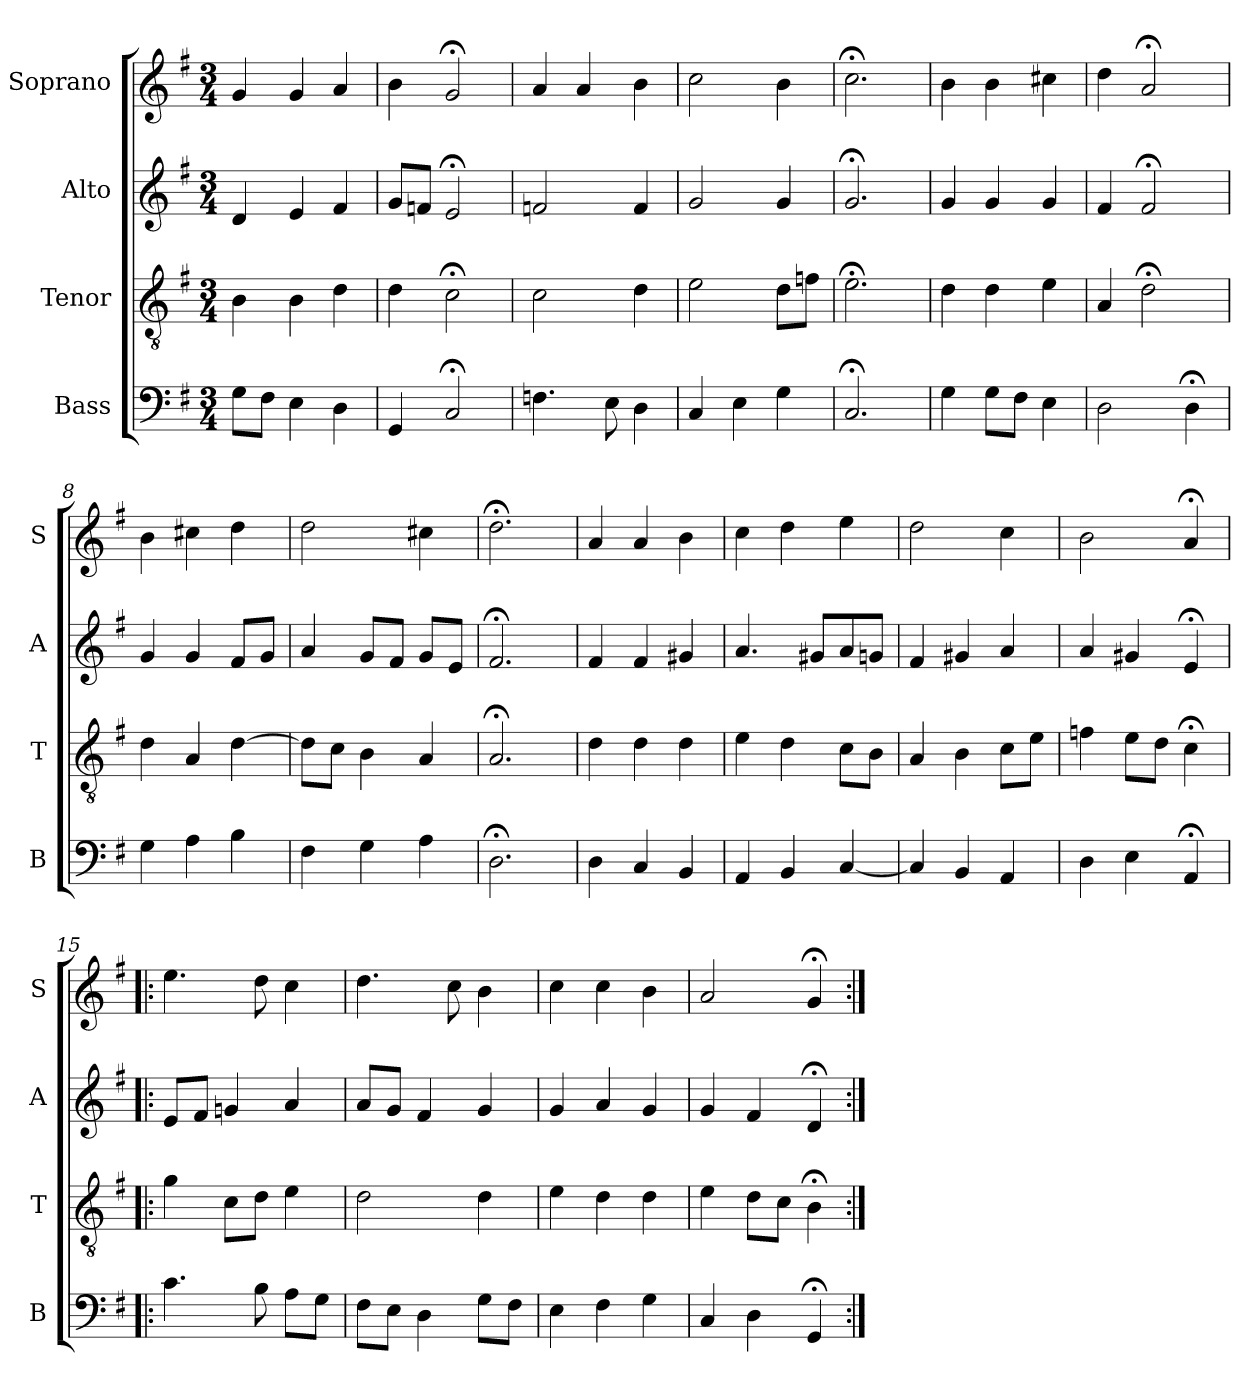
**kern	**kern	**kern	**kern
*part4	*part3	*part2	*part1
*staff4	*staff3	*staff2	*staff1
*I"Bass	*I"Tenor	*I"Alto	*I"Soprano
*I'B	*I'T	*I'A	*I'S
*clefF4	*clefGv2	*clefG2	*clefG2
*k[f#]	*k[f#]	*k[f#]	*k[f#]
*G:	*G:	*G:	*G:
*M3/4	*M3/4	*M3/4	*M3/4
*MM100	*MM100	*MM100	*MM100
=1	=1	=1	=1
8GL	4Bi	4d	4gi
8F#J	.	.	.
4E	4Bi	4e	4gi
4D	4di	4f#	4ai
=2	=2	=2	=2
4GG	4d	8gL	4b
.	.	8fnJ	.
2C;<	2c;<	2e;<	2g;<
=3	=3	=3	=3
4.Fn	2c	2fn	4a
.	.	.	4a
8E	.	.	.
4D	4d	4f	4b
=4	=4	=4	=4
4C	2e	2g	2cc
4E	.	.	.
4G	8dL	4g	4b
.	8fnJ	.	.
=5	=5	=5	=5
2.C;<	2.e;<	2.g;<	2.cc;<
=6	=6	=6	=6
4G	4d	4g	4b
8GL	4d	4g	4b
8F#J	.	.	.
4E	4e	4g	4cc#X
=7	=7	=7	=7
2D	4A	4f#	4dd
.	2d;<	2f#;<	2a;<
4D;<	.	.	.
=8	=8	=8	=8
4G	4d	4g	4b
4A	4A	4g	4cc#X
4B	[4d	8f#L	4dd
.	.	8gJ	.
=9	=9	=9	=9
4F#	8dL]	4a	2dd
.	8cJ	.	.
4G	4B	8gL	.
.	.	8f#J	.
4A	4A	8gL	4cc#X
.	.	8eJ	.
=10	=10	=10	=10
2.D;<	2.A;<	2.f#;<	2.dd;<
=11	=11	=11	=11
4D	4d	4f#	4a
4C	4d	4f#	4a
4BB	4d	4g#X	4b
=12	=12	=12	=12
4AA	4e	4.a	4cc
4BB	4d	.	4ddi
.	.	8g#XiL	.
[4C	8cL	8ai	4eei
.	8BJ	8gnJ	.
=13	=13	=13	=13
4C]	4A	4f#	2dd
4BB	4B	4g#X	.
4AA	8cL	4a	4cc
.	8eJ	.	.
=14	=14	=14	=14
4D	4fn	4a	2b
4E	8eL	4g#X	.
.	8dJ	.	.
4AA;<	4c;<	4e;<	4a;<
=15!|:	=15!|:	=15!|:	=15!|:
4.c	4g	8eL	4.ee
.	.	8f#J	.
.	8cL	4gn	.
8B	8dJ	.	8dd
8AL	4e	4a	4cc
8GJ	.	.	.
=16	=16	=16	=16
8F#L	2d	8aL	4.dd
8EJ	.	8gJ	.
4D	.	4f#	.
.	.	.	8cc
8GL	4d	4g	4b
8F#J	.	.	.
=17	=17	=17	=17
4E	4e	4g	4cc
4F#	4d	4a	4cc
4G	4d	4g	4b
=18	=18	=18	=18
4C	4e	4g	2a
4D	8dL	4f#	.
.	8cJ	.	.
4GG;<	4B;<	4d;<	4g;<
=:|!	=:|!	=:|!	=:|!
*-	*-	*-	*-
